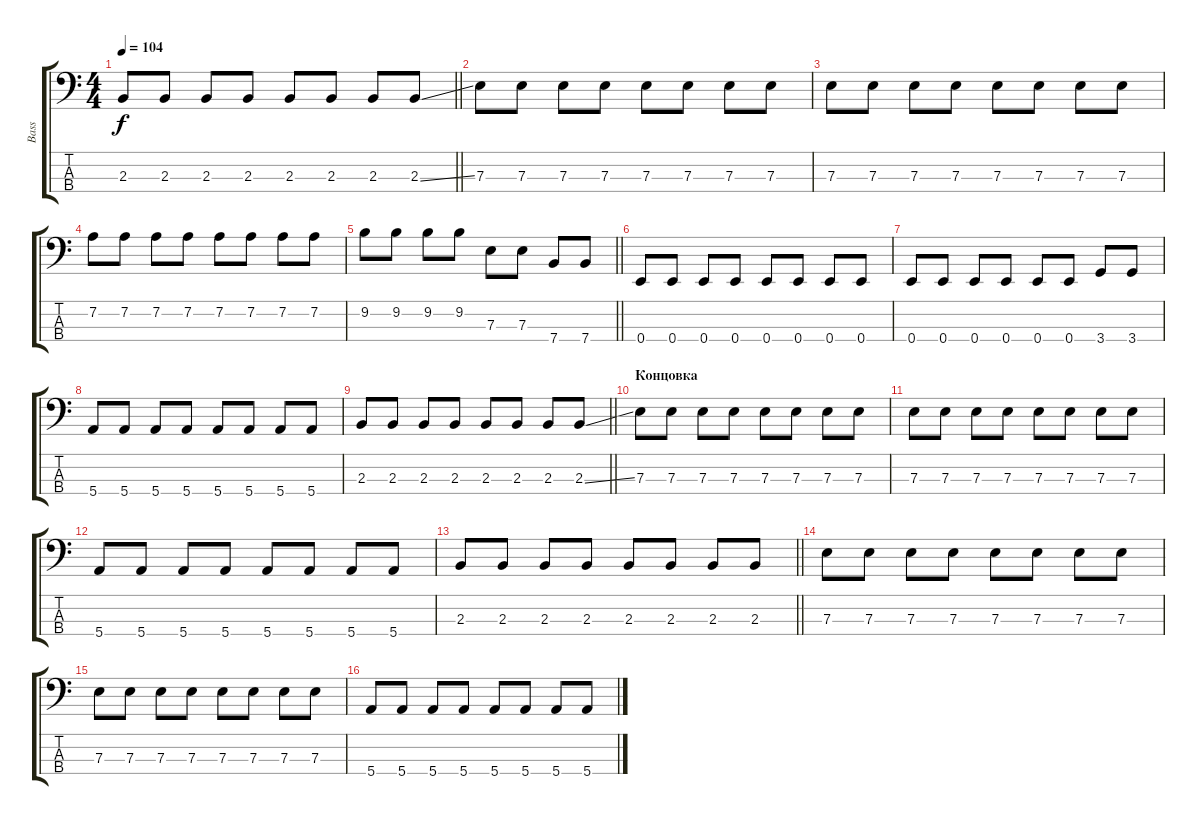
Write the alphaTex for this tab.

\track ("Bass" "Bass") {instrument electricbassfinger}
\staff {score tabs}
\tuning (G2 D2 A1 E1) {hide}
\ts (4 4)
\tempo 104
\clef f4
\barLineRight lightlight
\ks c
2.3.8{dy f} 2.3.8 2.3.8 2.3.8 2.3.8 2.3.8 2.3.8 2.3{ss}.8 |
\section ("" "")
7.3.8 7.3.8 7.3.8 7.3.8 7.3.8 7.3.8 7.3.8 7.3.8 |
7.3.8 7.3.8 7.3.8 7.3.8 7.3.8 7.3.8 7.3.8 7.3.8 |
7.2.8 7.2.8 7.2.8 7.2.8 7.2.8 7.2.8 7.2.8 7.2.8 |
\barLineRight lightlight
9.2.8 9.2.8 9.2.8 9.2.8 7.3.8 7.3.8 7.4.8 7.4.8 |
\section ("" "")
0.4.8 0.4.8 0.4.8 0.4.8 0.4.8 0.4.8 0.4.8 0.4.8 |
0.4.8 0.4.8 0.4.8 0.4.8 0.4.8 0.4.8 3.4.8 3.4.8 |
5.4.8 5.4.8 5.4.8 5.4.8 5.4.8 5.4.8 5.4.8 5.4.8 |
\barLineRight lightlight
2.3.8 2.3.8 2.3.8 2.3.8 2.3.8 2.3.8 2.3.8 2.3{ss}.8 |
\section ("" "Концовка")
7.3.8 7.3.8 7.3.8 7.3.8 7.3.8 7.3.8 7.3.8 7.3.8 |
7.3.8 7.3.8 7.3.8 7.3.8 7.3.8 7.3.8 7.3.8 7.3.8 |
5.4.8 5.4.8 5.4.8 5.4.8 5.4.8 5.4.8 5.4.8 5.4.8 |
\barLineRight lightlight
2.3.8 2.3.8 2.3.8 2.3.8 2.3.8 2.3.8 2.3.8 2.3.8 |
\section ("" "")
7.3.8 7.3.8 7.3.8 7.3.8 7.3.8 7.3.8 7.3.8 7.3.8 |
7.3.8 7.3.8 7.3.8 7.3.8 7.3.8 7.3.8 7.3.8 7.3.8 |
5.4.8 5.4.8 5.4.8 5.4.8 5.4.8 5.4.8 5.4.8 5.4.8
